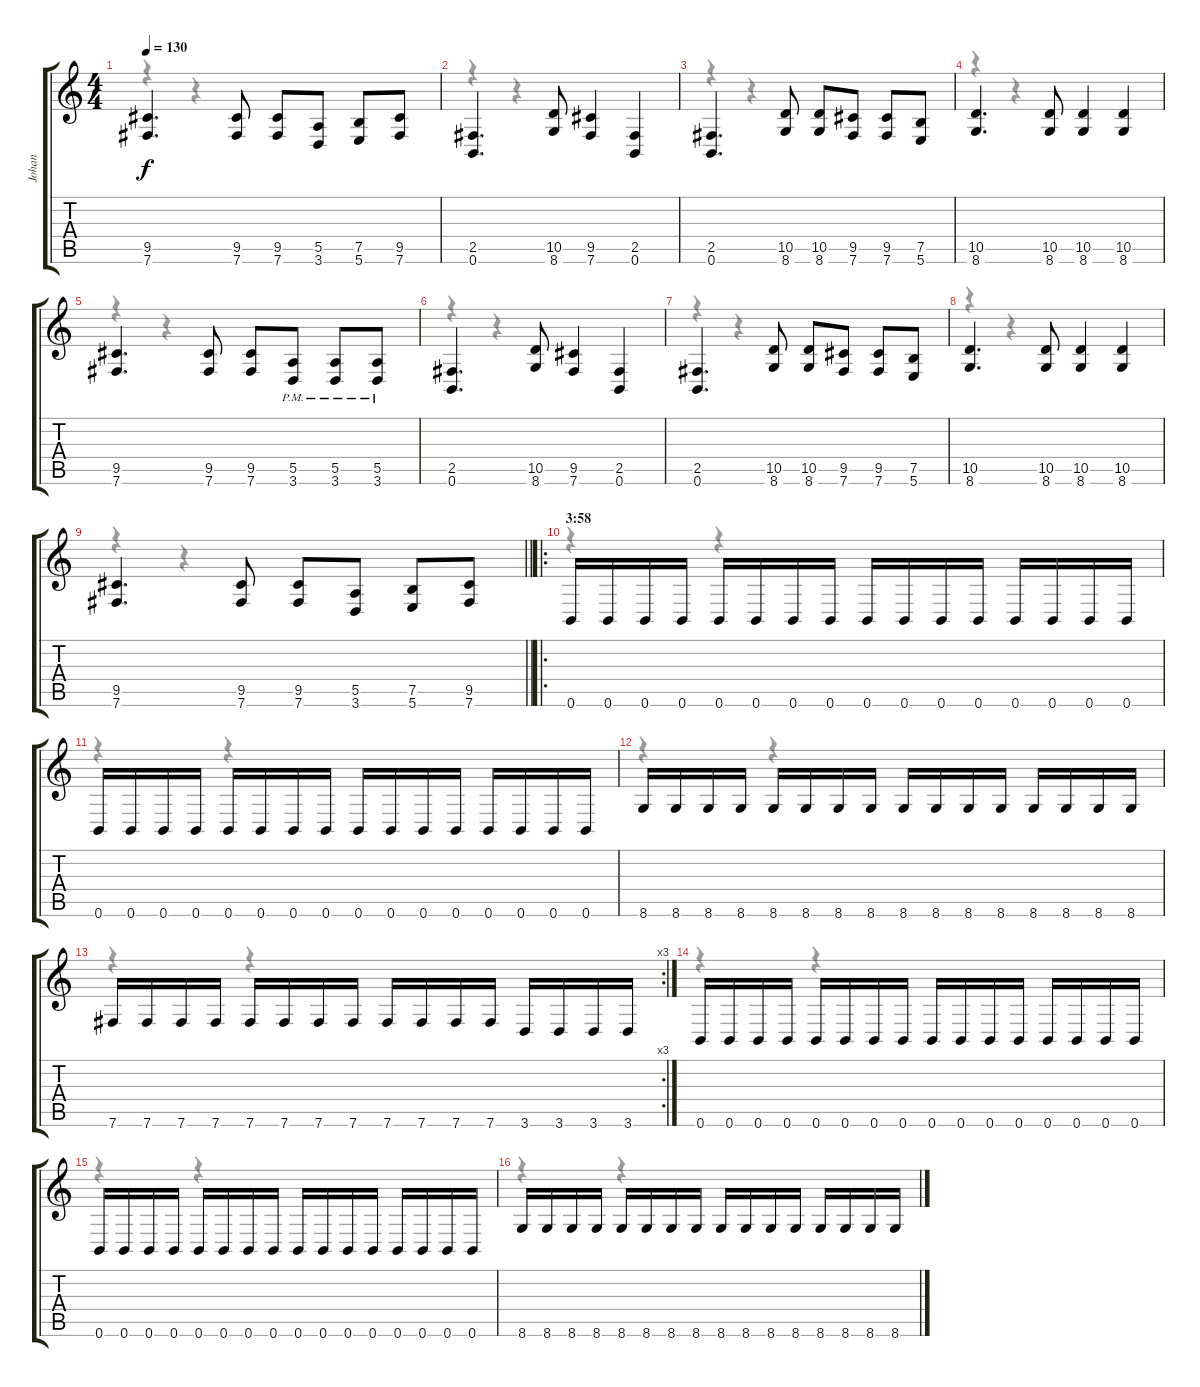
\track ("Johan" "Johan") {instrument distortionguitar}
\staff {score tabs}
\tuning (B3 Gb3 D3 A2 E2 B1) {hide}
\voice
\ts (4 4)
\tempo 130
\clef g2
\ks c
(9.5 7.6).4{d dy f} (9.5 7.6).8 (9.5 7.6).8 (5.5 3.6).8 (7.5 5.6).8 (9.5 7.6).8 |
(2.5 0.6).4{d} (10.5 8.6).8 (9.5 7.6).4 (2.5 0.6).4 |
(2.5 0.6).4{d} (10.5 8.6).8 (10.5 8.6).8 (9.5 7.6).8 (9.5 7.6).8 (7.5 5.6).8 |
(10.5 8.6).4{d} (10.5 8.6).8 (10.5 8.6).4 (10.5 8.6).4 |
(9.5 7.6).4{d} (9.5 7.6).8 (9.5 7.6).8 (5.5{pm} 3.6{pm}).8 (5.5{pm} 3.6{pm}).8 (5.5{pm} 3.6{pm}).8 |
(2.5 0.6).4{d} (10.5 8.6).8 (9.5 7.6).4 (2.5 0.6).4 |
(2.5 0.6).4{d} (10.5 8.6).8 (10.5 8.6).8 (9.5 7.6).8 (9.5 7.6).8 (7.5 5.6).8 |
(10.5 8.6).4{d} (10.5 8.6).8 (10.5 8.6).4 (10.5 8.6).4 |
\barLineRight lightlight
(9.5 7.6).4{d} (9.5 7.6).8 (9.5 7.6).8 (5.5 3.6).8 (7.5 5.6).8 (9.5 7.6).8 |
\ro
\section ("" "3:58")
0.6.16 0.6.16 0.6.16 0.6.16 0.6.16 0.6.16 0.6.16 0.6.16 0.6.16 0.6.16 0.6.16 0.6.16 0.6.16 0.6.16 0.6.16 0.6.16 |
0.6.16 0.6.16 0.6.16 0.6.16 0.6.16 0.6.16 0.6.16 0.6.16 0.6.16 0.6.16 0.6.16 0.6.16 0.6.16 0.6.16 0.6.16 0.6.16 |
8.6.16 8.6.16 8.6.16 8.6.16 8.6.16 8.6.16 8.6.16 8.6.16 8.6.16 8.6.16 8.6.16 8.6.16 8.6.16 8.6.16 8.6.16 8.6.16 |
\rc 3
7.6.16 7.6.16 7.6.16 7.6.16 7.6.16 7.6.16 7.6.16 7.6.16 7.6.16 7.6.16 7.6.16 7.6.16 3.6.16 3.6.16 3.6.16 3.6.16 |
0.6.16 0.6.16 0.6.16 0.6.16 0.6.16 0.6.16 0.6.16 0.6.16 0.6.16 0.6.16 0.6.16 0.6.16 0.6.16 0.6.16 0.6.16 0.6.16 |
0.6.16 0.6.16 0.6.16 0.6.16 0.6.16 0.6.16 0.6.16 0.6.16 0.6.16 0.6.16 0.6.16 0.6.16 0.6.16 0.6.16 0.6.16 0.6.16 |
8.6.16 8.6.16 8.6.16 8.6.16 8.6.16 8.6.16 8.6.16 8.6.16 8.6.16 8.6.16 8.6.16 8.6.16 8.6.16 8.6.16 8.6.16 8.6.16
\voice
\clef g2
\ottava regular
\simile none
\ks c
r.4{dy f} r.4 |
r.4 r.4 |
r.4 r.4 |
r.4 r.4 |
r.4 r.4 |
r.4 r.4 |
r.4 r.4 |
r.4 r.4 |
\barLineRight lightlight
r.4 r.4 |
r.4 r.4 |
r.4 r.4 |
r.4 r.4 |
r.4 r.4 |
r.4 r.4 |
r.4 r.4 |
r.4 r.4
